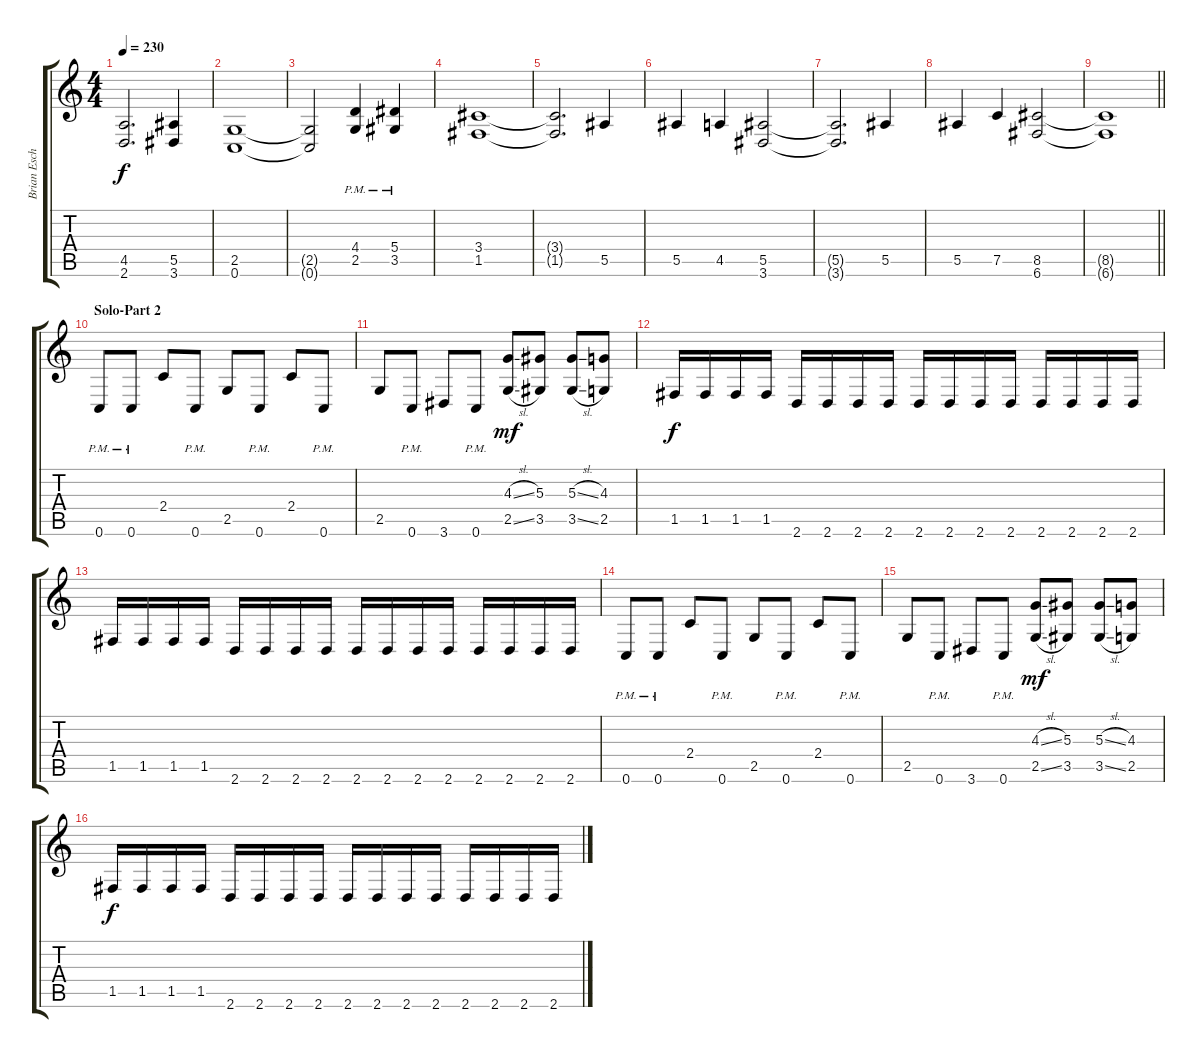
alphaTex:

\track ("Brian Eschbach" "Brian Esch") {instrument distortionguitar}
\staff {score tabs}
\tuning (C4 G3 Eb3 Bb2 F2 C2) {hide}
\ts (4 4)
\tempo 230
\clef g2
\ks c
(4.5{t} 2.6{t}).2{d dy f} (5.5 3.6).4 |
(2.5 0.6).1 |
(2.5{t} 0.6{t}).2 (4.4{pm} 2.5{pm}).4 (5.4{pm} 3.5{pm}).4 |
(3.4 1.5).1 |
(3.4{t} 1.5{t}).2{d} 5.5.4 |
5.5.4 4.5.4 (5.5 3.6).2 |
(5.5{t} 3.6{t}).2{d} 5.5.4 |
5.5.4 7.5.4 (8.5 6.6).2 |
\barLineRight lightlight
(8.5{t} 6.6{t}).1 |
\section ("" "Solo-Part 2")
0.6{pm}.8 0.6{pm}.8 2.4.8 0.6{pm}.8 2.5.8 0.6{pm}.8 2.4.8 0.6{pm}.8 |
2.5.8 0.6{pm}.8 3.6.8 0.6{pm}.8 (4.3{sl} 2.5{sl}).8{dy mf} (5.3 3.5).8 (5.3{sl} 3.5{sl}).8 (4.3 2.5).8 |
1.5.16{dy f} 1.5.16 1.5.16 1.5.16 2.6.16 2.6.16 2.6.16 2.6.16 2.6.16 2.6.16 2.6.16 2.6.16 2.6.16 2.6.16 2.6.16 2.6.16 |
1.5.16 1.5.16 1.5.16 1.5.16 2.6.16 2.6.16 2.6.16 2.6.16 2.6.16 2.6.16 2.6.16 2.6.16 2.6.16 2.6.16 2.6.16 2.6.16 |
0.6{pm}.8 0.6{pm}.8 2.4.8 0.6{pm}.8 2.5.8 0.6{pm}.8 2.4.8 0.6{pm}.8 |
2.5.8 0.6{pm}.8 3.6.8 0.6{pm}.8 (4.3{sl} 2.5{sl}).8{dy mf} (5.3 3.5).8 (5.3{sl} 3.5{sl}).8 (4.3 2.5).8 |
1.5.16{dy f} 1.5.16 1.5.16 1.5.16 2.6.16 2.6.16 2.6.16 2.6.16 2.6.16 2.6.16 2.6.16 2.6.16 2.6.16 2.6.16 2.6.16 2.6.16
